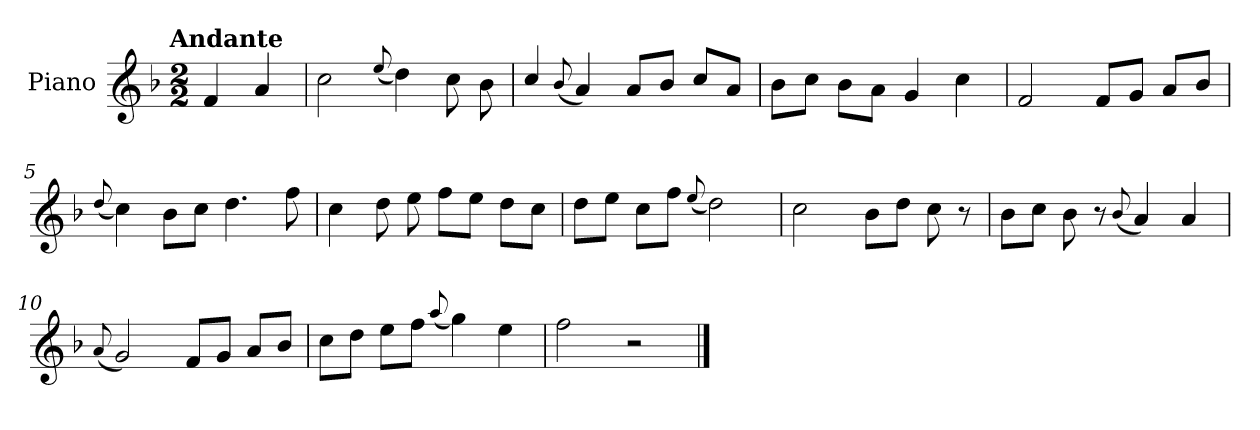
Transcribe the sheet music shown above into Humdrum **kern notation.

**kern
*part1
*staff1
*I"Piano
*I'Pno.
*clefG2
*k[b-]
!!LO:TX:omd:t=Andante
*M2/2
*MM92
=
4f/
4a/
=1
2cc\
(<8qqee/
4dd\)
8cc\
8b-\
=2
4cc/
(<8qqb-/
4a/)
8a/L
8b-/J
8cc/L
8a/J
=3
8b-\L
8cc\J
8b-\L
8a\J
4g/
4cc\
!!LO:LB:g=z
=4
2f/
8f/L
8g/J
8a/L
8b-/J
=5
(<8qqdd/
4cc\)
8b-\L
8cc\J
4.dd\
8ff\
=6
4cc\
8dd\
8ee\
8ff\L
8ee\J
8dd\L
8cc\J
=7
8dd\L
8ee\J
8cc\L
8ff\J
(<8qqee/
2dd\)
=8
2cc\
8b-\L
8dd\J
8cc\
8r
!!LO:LB:g=z
=9
8b-\L
8cc\J
8b-\
8r
(<8qqb-/
4a/)
4a/
=10
(<8qqa/
2g/)
8f/L
8g/J
8a/L
8b-/J
=11
8cc\L
8dd\J
8ee\L
8ff\J
(<8qqaa/
4gg\)
4ee\
=12
2ff\
2r
==
*-
